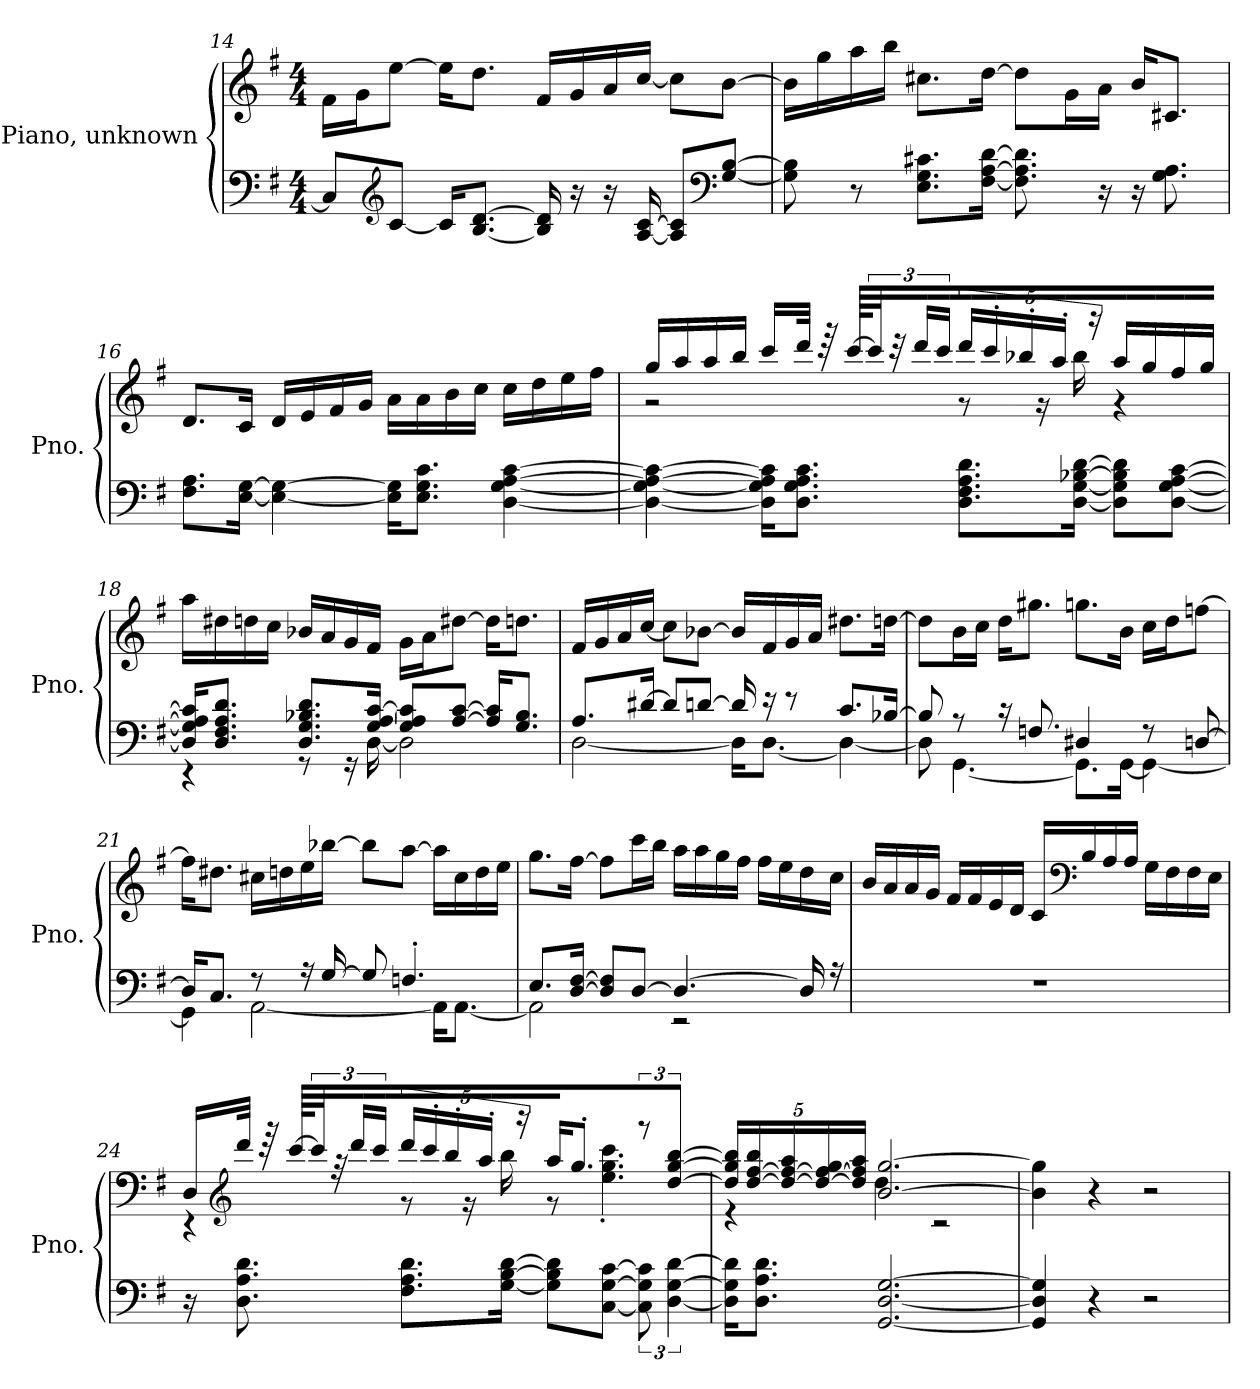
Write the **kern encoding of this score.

**kern	**kern
*part1	*part1
*staff2	*staff1
*I"Piano, unknown	*
*I'Pno.	*
*clefF4	*clefG2
*k[f#]	*k[f#]
*M4/4	*M4/4
=14	=14
8C/L]	16f#\LL
.	16g\J
*clefG2	*
[8c/J	[8ee\J
16c/KL]	16ee\KL]
[8.B/ [8.d/J	8.dd\J
16B/] 16d/]	16f#/LL
16r	16g/
16r	16a/
[16A/ [16c/	[16cc/JJ
8A/] 8c/]L	8cc\L]
*clefF4	*
[8G/ [8B/J	[8b\J
!!LO:LB:g=z
=15	=15
8G\] 8B\]	16b\LL]
.	16gg\
8r	16aa\
.	16bb\JJ
8.E\ 8.G\ 8.c#X\L	8.cc#X\L
[16F#\ [16A\ [16d\Jk	[16dd\Jk
8.F#\] 8.A\] 8.d\]	8dd\L]
.	16g\L
16r	16a\JJ
16r	16b/KL
8.G\ 8.A\	8.c#X/J
=16	=16
8.F#\ 8.A\L	8.d/L
[16E\ [16G\Jk	16c/Jk
4E\_ 4G\_	16d/LL
.	16e/
.	16f#/
.	16g/JJ
16E\] 16G\]KL	16a\LL
8.E\ 8.G\ 8.c\J	16a\
.	16b\
.	16cc\JJ
[4D\ [4G\ [4A\ [4c\	16cc\LL
.	16dd\
.	16ee\
.	16ff#\JJ
!!LO:LB:g=z
=17	=17
*	*^
4D\_ 4G\_ 4A\_ 4c\_	16gg/LL	2r
.	16aa/	.
.	16aa/	.
.	16bb/JJ	.
16D\] 16G\] 16A\] 16c\]KL	16ccc/LL	.
8.D\ 8.G\ 8.A\ 8.c\J	32ddd/JJk	.
.	64r	.
.	[64ccc/KLLL	.
.	48ccc/JJJ]	.
.	48r	.
.	24ddd/LL	.
.	24ccc/JJ	.
8.D\ 8.F#\ 8.A\ 8.d\L	20ddd/LL	8r
.	20ccc'/	.
.	20bb-X'/	.
.	.	16r
.	20aa'/JJ	.
[16D\ [16G\ [16B-X\ [16d\Jk	.	16bb-\
.	20r	.
8D\] 8G\] 8B-\] 8d\]L	16aa/LL	4r
.	16gg/	.
[8D\ [8G\ [8A\ [8c\J	16ff#/	.
.	16gg/JJ	.
*	*v	*v
!!LO:LB:g=z
=18	=18
*^	*
16D/] 16G/] 16A/] 16c/]KL	4r	16aa\LL
8.D/ 8.F#/ 8.A/ 8.d/J	.	16dd#X\
.	.	16ddn\
.	.	16cc\JJ
8.D/ 8.G/ 8.B-X/ 8.d/L	8r	16b-X/LL
.	.	16a/
.	16r	16g/
[16G/ [16A/ [16c/Jk	[16D\	16f#/JJ
8G/] 8A/] 8c/]L	2D\]	16g\LL
.	.	16a\J
[8A/ [8c/J	.	[8dd#X\J
16A/] 16c/]KL	.	16dd#\KL]
8.G/ 8.B-/J	.	8.ddn\J
=19	=19	=19
8.A/L	[2D\	16f#/LL
.	.	16g/
.	.	16a/
[16d#X/Jk	.	[16cc/JJ
8d#/L]	.	8cc\L]
[8dn/J	.	[8b-X\J
16d/]	16D\KL]	16b-/LL]
16r	[8.D\J	16f#/
8r	.	16g/
.	.	16a/JJ
8.c/L	4D\_	8.dd#X\L
[16B-X/Jk	.	[16ddn\Jk
!!LO:LB:g=z
=20	=20	=20
8B-/]	8D\]	8dd\L]
8r	[4.GG\	16b\L
.	.	16cc\JJ
16r	.	16dd\KL
8.Fn/	.	8.gg#X\J
4D#X/	8.GG\L]	8.ggn\L
.	[16GG\Jk	16b\Jk
8r	4GG\_	16cc\LL
.	.	16dd\J
[8Dn/	.	[8ffn\J
=21	=21	=21
16D/KL]	4GG\]	16ff\KL]
8.C/J	.	8.dd#X\J
8r	[2AA\	16cc#X\LL
.	.	16ddn\
16r	.	16ee\
[16G/	.	[16bb-X\JJ
8G/]	.	8bb-\L]
4.Fn'/	.	[8aa\J
.	16AA\KL]	16aa\LL]
.	[8.AA\J	16cc#\
.	.	16dd\
.	.	16ee\JJ
!!LO:LB:g=z
=22	=22	=22
8.E/L	2AA\]	8.gg\L
[16D/ [16F#/Jk	.	[16ff#\Jk
8D/] 8F#/]L	.	8ff#\L]
[8D/J	.	16ccc\L
.	.	16bb\JJ
4.D/_	2r	16aa\LL
.	.	16aa\
.	.	16gg\
.	.	16ff#\JJ
.	.	16ff#\LL
.	.	16ee\
16D/]	.	16dd\
16r	.	16cc\JJ
*v	*v	*
=23	=23
1r	16b/LL
.	16a/
.	16a/
.	16g/JJ
.	16f#/LL
.	16f#/
.	16e/
.	16d/JJ
.	16c/LL
*	*clefF4
.	16B/
.	16A/
.	16A/JJ
.	16G\LL
.	16F#\
.	16F#\
.	16E\JJ
!!LO:PB:g=z
=24	=24
*	*^
16r	16D/LL	4r
*	*clefG2	*
8.D\ 8.A\ 8.d\	32ddd/JJk	.
.	64r	.
.	[64ccc/KLLL	.
.	48ccc/JJJ]	.
.	48r	.
.	24ddd/LL	.
.	24ccc/JJ	.
8.F#\ 8.A\ 8.d\L	20ddd/LL	8r
.	20ccc'/	.
.	20bb'/	.
.	.	16r
.	20aa'/JJ	.
[16G\ [16B\ [16d\Jk	.	16bb\
.	20r	.
8G\] 8B\] 8d\]L	16aa/KL	8r
.	8.gg'/J	.
[8C\ [8G\ [8c\J	.	4.ee\' 4.gg\' 4.ccc\'
12C\] 12G\] 12c\]	12r	.
[6D\ [6G\ [6d\	[6dd/ [6gg/ [6bb/	.
=25	=25	=25
*	*Xbrackettup	*
16D\] 16G\] 16d\]KL	20dd/] 20gg/] 20bb/]LL	4r
.	[20dd/ [20ff#/ 20bb/	.
8.D\ 8.A\ 8.d\J	.	.
.	20dd/_ 20ff#/_ 20aa/	.
.	20dd/_ 20ff#/_ 20gg/	.
.	20dd/] 20ff#/] 20aa/JJ	.
[2.GG/ [2.D/ [2.G/	[2.b/ [2.gg/	4dd\
.	.	2r
*	*v	*v
=26	=26
4GG/] 4D/] 4G/]	4b\] 4gg\]
4r	4r
2r	2r
=	=
*-	*-
